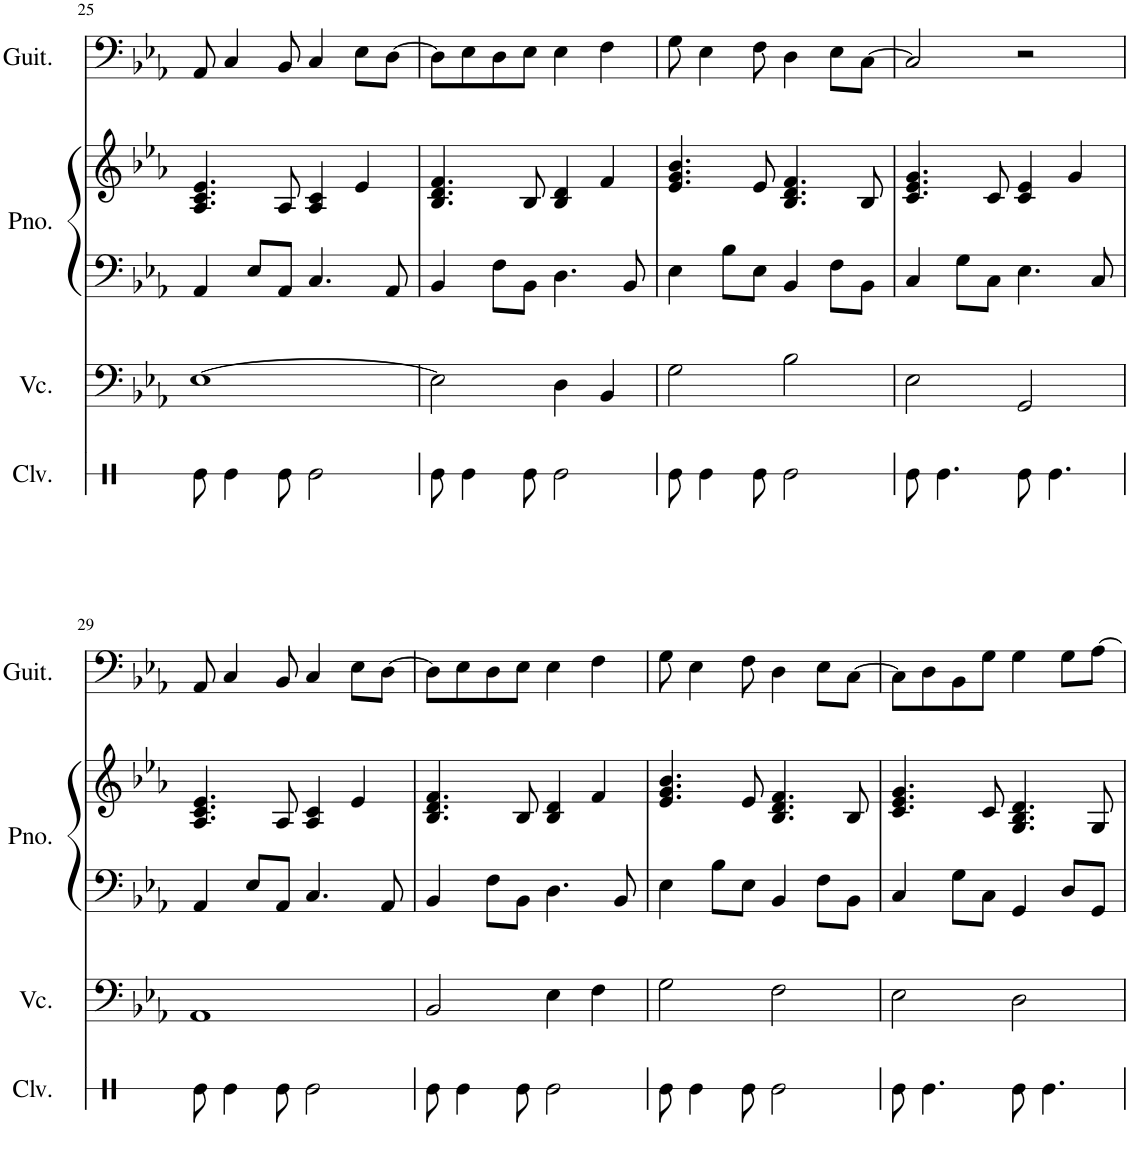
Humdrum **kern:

**kern	**kern	**kern	**kern	**kern
*part4	*part3	*part2	*part2	*part1
*staff5	*staff4	*staff3	*staff2	*staff1
*I"Claves	*I"Violoncello	*I"Piano	*	*I"Acoustic Guitar
*I'Clv.	*I'Vc.	*I'Pno.	*	*I'Guit.
!!LO:PB:g=z
*clefX	*clefF4	*clefF4	*clefG2	*clefF4
*k[]	*k[b-e-a-]	*k[b-e-a-]	*k[b-e-a-]	*k[b-e-a-]
*M4/4	*M4/4	*M4/4	*M4/4	*M4/4
=25	=25	=25	=25	=25
8Re\	[1E-	4AA-/	4.A-/ 4.c/ 4.e-/	8AA-/
4Re\	.	.	.	4C/
.	.	8E-/L	.	.
8Re\	.	8AA-/J	8A-/	8BB-/
2Re\	.	4.C/	4A-/ 4c/	4C/
.	.	.	4e-/	8E-\L
.	.	8AA-/	.	[8D\J
=26	=26	=26	=26	=26
8Re\	2E-\]	4BB-/	4.B-/ 4.d/ 4.f/	8D\L]
4Re\	.	.	.	8E-\
.	.	8F\L	.	8D\
8Re\	.	8BB-\J	8B-/	8E-\J
2Re\	4D\	4.D\	4B-/ 4d/	4E-\
.	4BB-/	.	4f/	4F\
.	.	8BB-/	.	.
=27	=27	=27	=27	=27
8Re\	2G\	4E-\	4.e-/ 4.g/ 4.b-/	8G\
4Re\	.	.	.	4E-\
.	.	8B-\L	.	.
8Re\	.	8E-\J	8e-/	8F\
2Re\	2B-\	4BB-/	4.B-/ 4.d/ 4.f/	4D\
.	.	8F\L	.	8E-\L
.	.	8BB-\J	8B-/	[8C\J
=28	=28	=28	=28	=28
8Re\	2E-\	4C/	4.c/ 4.e-/ 4.g/	2C/]
4.Re\	.	.	.	.
.	.	8G\L	.	.
.	.	8C\J	8c/	.
8Re\	2GG/	4.E-\	4c/ 4e-/	2r
4.Re\	.	.	.	.
.	.	.	4g/	.
.	.	8C/	.	.
!!LO:LB:g=z
=29	=29	=29	=29	=29
8Re\	1AA-	4AA-/	4.A-/ 4.c/ 4.e-/	8AA-/
4Re\	.	.	.	4C/
.	.	8E-/L	.	.
8Re\	.	8AA-/J	8A-/	8BB-/
2Re\	.	4.C/	4A-/ 4c/	4C/
.	.	.	4e-/	8E-\L
.	.	8AA-/	.	[8D\J
=30	=30	=30	=30	=30
8Re\	2BB-/	4BB-/	4.B-/ 4.d/ 4.f/	8D\L]
4Re\	.	.	.	8E-\
.	.	8F\L	.	8D\
8Re\	.	8BB-\J	8B-/	8E-\J
2Re\	4E-\	4.D\	4B-/ 4d/	4E-\
.	4F\	.	4f/	4F\
.	.	8BB-/	.	.
=31	=31	=31	=31	=31
8Re\	2G\	4E-\	4.e-/ 4.g/ 4.b-/	8G\
4Re\	.	.	.	4E-\
.	.	8B-\L	.	.
8Re\	.	8E-\J	8e-/	8F\
2Re\	2F\	4BB-/	4.B-/ 4.d/ 4.f/	4D\
.	.	8F\L	.	8E-\L
.	.	8BB-\J	8B-/	[8C\J
=32	=32	=32	=32	=32
8Re\	2E-\	4C/	4.c/ 4.e-/ 4.g/	8C\L]
4.Re\	.	.	.	8D\
.	.	8G\L	.	8BB-\
.	.	8C\J	8c/	8G\J
8Re\	2D\	4GG/	4.G/ 4.B-/ 4.d/	4G\
4.Re\	.	.	.	.
.	.	8D/L	.	8G\L
.	.	8GG/J	8G/	[8A-\J
=	=	=	=	=
*-	*-	*-	*-	*-
